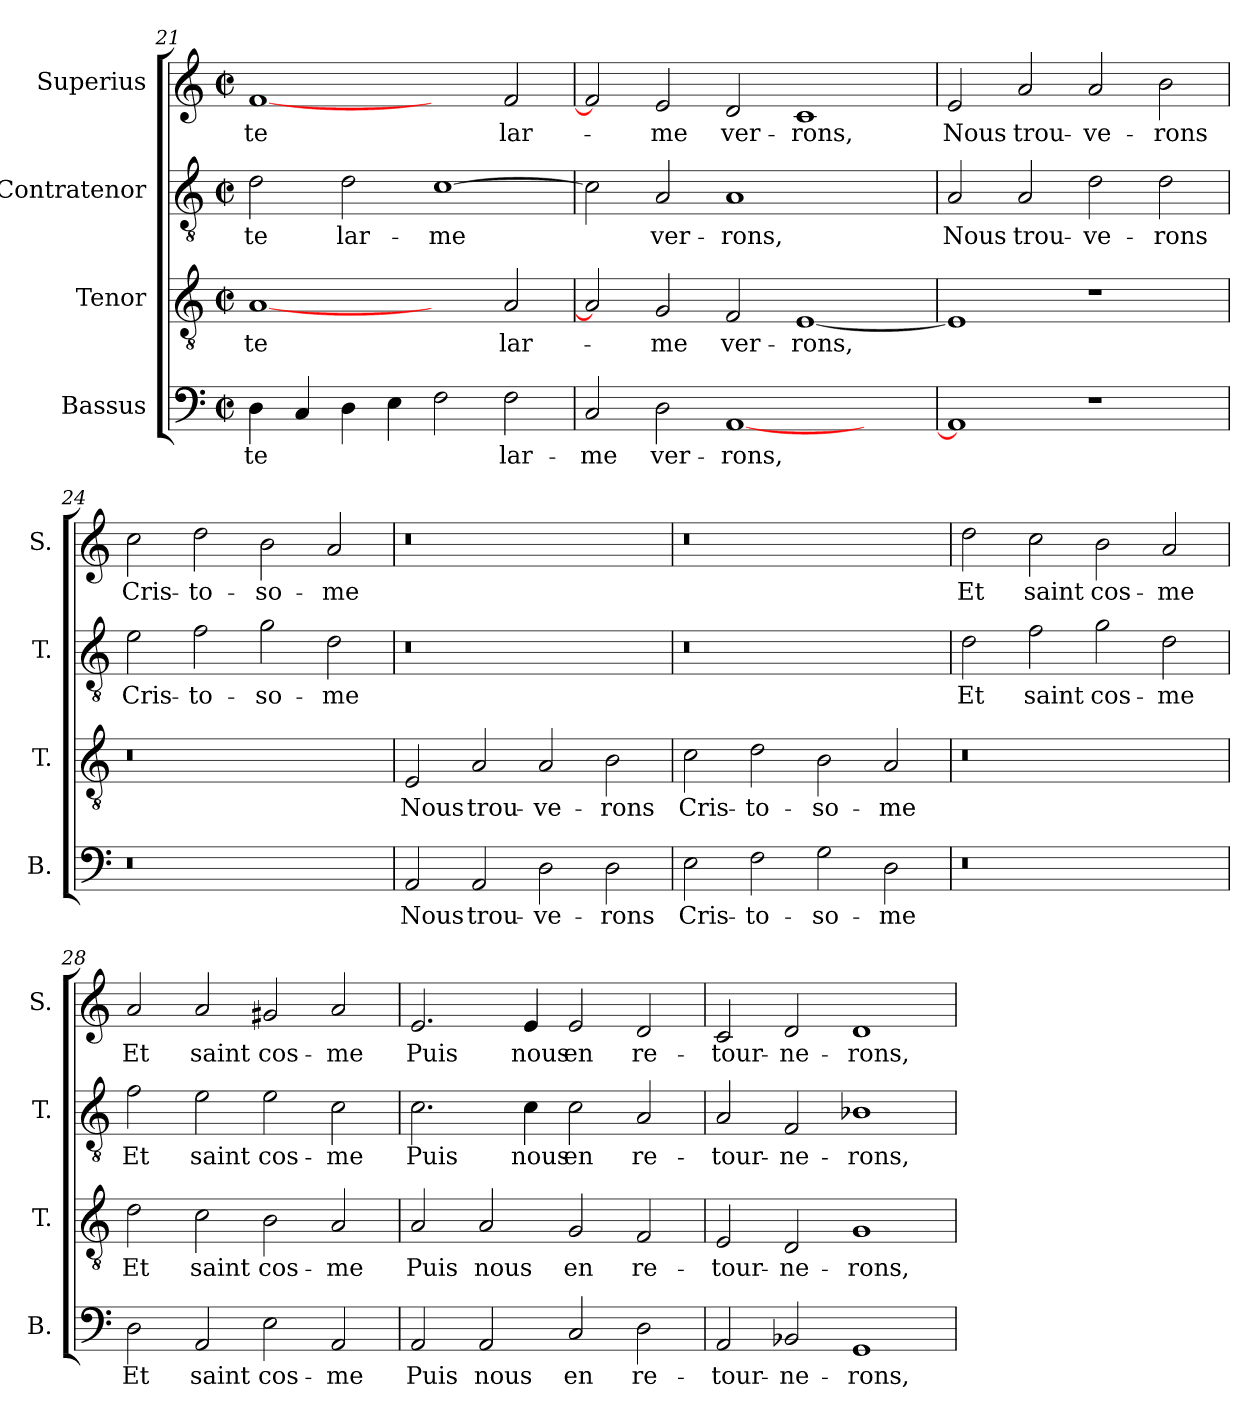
**kern	**text	**kern	**text	**kern	**text	**kern	**text
*part4	*part4	*part3	*part3	*part2	*part2	*part1	*part1
*staff4	*staff4	*staff3	*staff3	*staff2	*staff2	*staff1	*staff1
*I"Bassus	*	*I"Tenor	*	*I"Contratenor	*	*I"Superius	*
*I'B.	*	*I'T.	*	*I'T.	*	*I'S.	*
*clefF4	*	*clefGv2	*	*clefGv2	*	*clefG2	*
*k[]	*	*k[]	*	*k[]	*	*k[]	*
*C:	*	*C:	*	*C:	*	*C:	*
*M2/2	*	*M2/2	*	*M2/2	*	*M2/2	*
*met(c|)	*	*met(c|)	*	*met(c|)	*	*met(c|)	*
=21	=21	=21	=21	=21	=21	=21	=21
4D\	-te	[1A/	-te	2d\	-te	[1f/	-te
4C/	.	.	.	.	.	.	.
4D\	.	.	.	2d\	lar-	.	.
4E\	.	.	.	.	.	.	.
2F\	.	2ryy	.	[1c\	-me	2ryy	.
2F\	lar-	2A/	lar-	.	.	2f/	lar-
=22	=22	=22	=22	=22	=22	=22	=22
2C/	-me	2A/]	.	2c\]	.	2f/]	.
2D\	ver-	2G/	-me	2A/	ver-	2e/	-me
[1AA/	-rons,	2F/	ver-	1A/	-rons,	2d/	ver-
.	.	[1E/	-rons,	.	.	1c/	-rons,
2ryy	.	.	.	2ryy	.	.	.
=23	=23	=23	=23	=23	=23	=23	=23
1AA/]	.	1E/]	.	2A/	Nous	2e/	Nous
.	.	.	.	2A/	trou-	2a/	trou-
1r	.	1r	.	2d\	-ve-	2a/	-ve-
.	.	.	.	2d\	-rons	2b\	-rons
=24	=24	=24	=24	=24	=24	=24	=24
!LO:N:vis=0	!	!LO:N:vis=0	!	!	!	!	!
1r	.	1r	.	2e\	Cris-	2cc\	Cris-
.	.	.	.	2f\	-to-	2dd\	-to-
1ryy	.	1ryy	.	2g\	-so-	2b\	-so-
.	.	.	.	2d\	-me	2a/	-me
!!LO:LB:g=z
=25	=25	=25	=25	=25	=25	=25	=25
!	!	!	!	!LO:N:vis=0	!	!LO:N:vis=0	!
2AA/	Nous	2E/	Nous	1r	.	1r	.
2AA/	trou-	2A/	trou-	.	.	.	.
2D\	-ve-	2A/	-ve-	1ryy	.	1ryy	.
2D\	-rons	2B\	-rons	.	.	.	.
=26	=26	=26	=26	=26	=26	=26	=26
!	!	!	!	!LO:N:vis=0	!	!LO:N:vis=0	!
2E\	Cris-	2c\	Cris-	1r	.	1r	.
2F\	-to-	2d\	-to-	.	.	.	.
2G\	-so-	2B\	-so-	1ryy	.	1ryy	.
2D\	-me	2A/	-me	.	.	.	.
=27	=27	=27	=27	=27	=27	=27	=27
!LO:N:vis=0	!	!LO:N:vis=0	!	!	!	!	!
1r	.	1r	.	2d\	Et	2dd\	Et
.	.	.	.	2f\	saint	2cc\	saint
1ryy	.	1ryy	.	2g\	cos-	2b\	cos-
.	.	.	.	2d\	-me	2a/	-me
=28	=28	=28	=28	=28	=28	=28	=28
2D\	Et	2d\	Et	2f\	Et	2a/	Et
2AA/	saint	2c\	saint	2e\	saint	2a/	saint
2E\	cos-	2B\	cos-	2e\	cos-	2g#X/	cos-
2AA/	-me	2A/	-me	2c\	-me	2a/	-me
=29	=29	=29	=29	=29	=29	=29	=29
2AA/	Puis	2A/	Puis	2.c\	Puis	2.e/	Puis
2AA/	nous	2A/	nous	.	.	.	.
.	.	.	.	4c\	nous	4e/	nous
2C/	en	2G/	en	2c\	en	2e/	en
2D\	re-	2F/	re-	2A/	re-	2d/	re-
=30	=30	=30	=30	=30	=30	=30	=30
2AA/	-tour-	2E/	-tour-	2A/	-tour-	2c/	-tour-
2BB-X/	-ne-	2D/	-ne-	2F/	-ne-	2d/	-ne-
1GG/	-rons,	1G/	-rons,	1B-\	-rons,	1d/	-rons,
=	=	=	=	=	=	=	=
*-	*-	*-	*-	*-	*-	*-	*-
